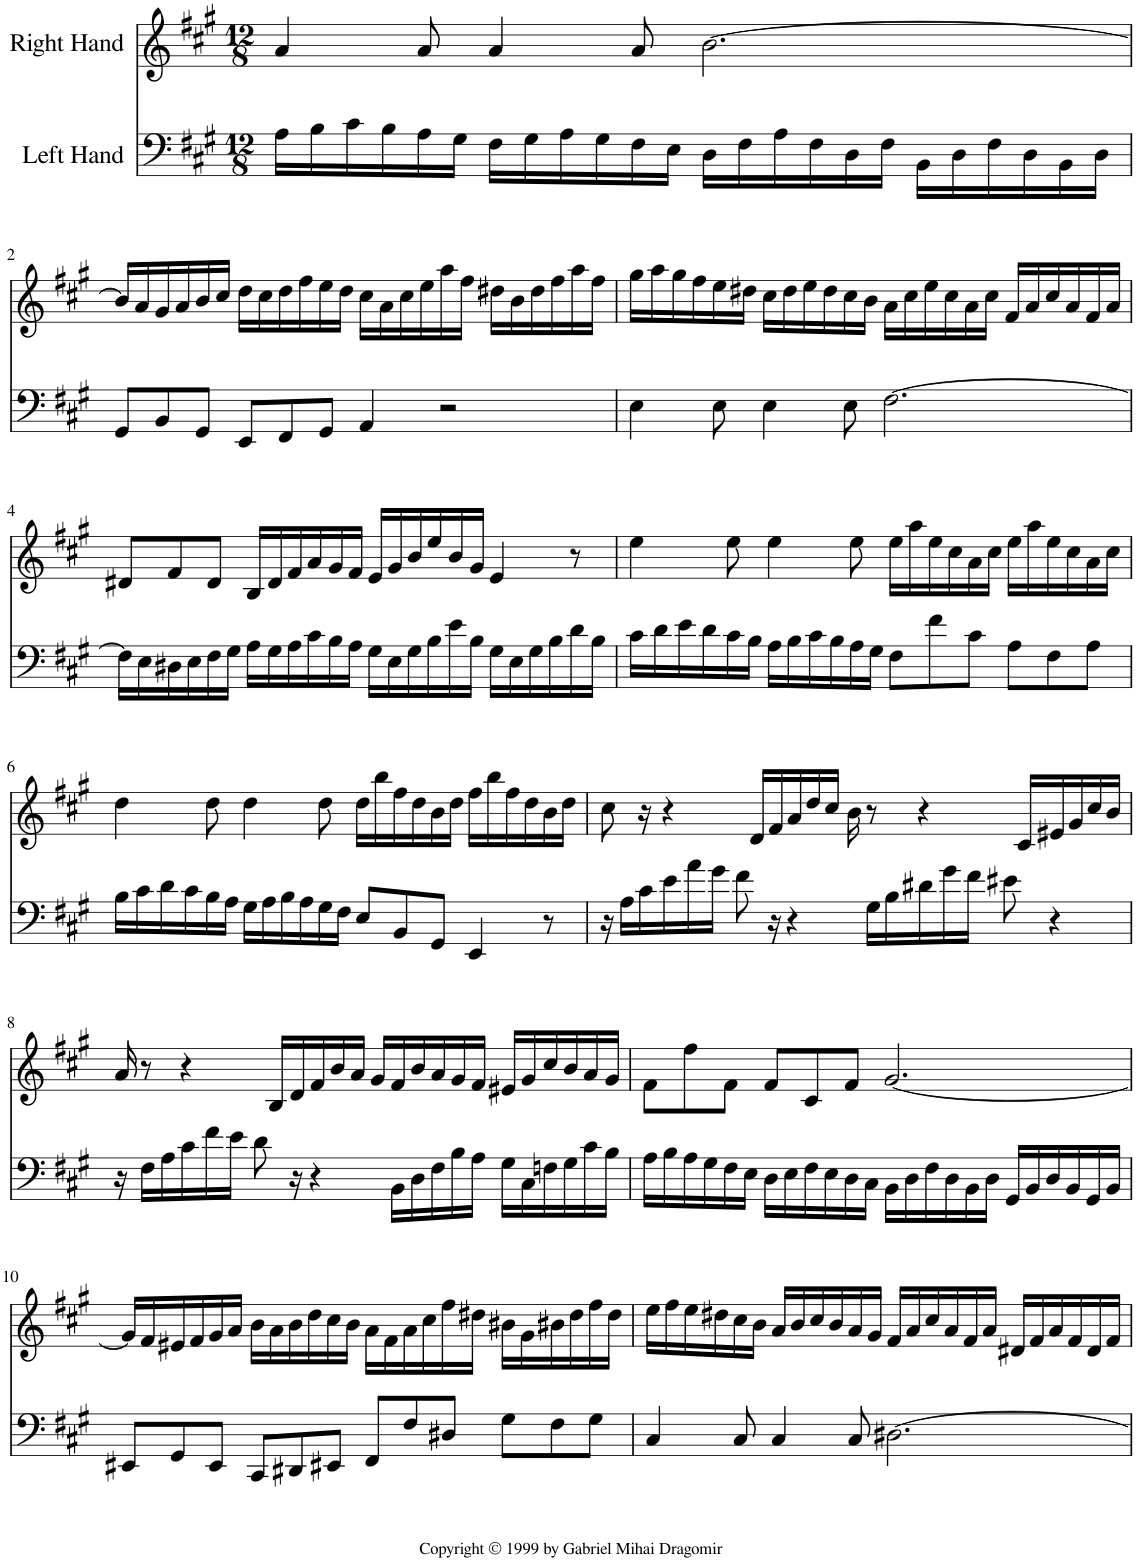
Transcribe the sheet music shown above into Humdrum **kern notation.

**kern	**kern
*part2	*part1
*staff2	*staff1
*I"Left Hand	*I"Right Hand
*clefF4	*clefG2
*k[f#c#g#]	*k[f#c#g#]
*M12/8	*M12/8
=1	=1
16A\LL	4a/
16B\	.
16c#\	.
16B\	.
16A\	8a/
16G#\JJ	.
16F#\LL	4a/
16G#\	.
16A\	.
16G#\	.
16F#\	8a/
16E\JJ	.
16D\LL	[2.b\
16F#\	.
16A\	.
16F#\	.
16D\	.
16F#\JJ	.
16BB\LL	.
16D\	.
16F#\	.
16D\	.
16BB\	.
16D\JJ	.
!!LO:LB:g=z
=2	=2
8GG#/L	16b/LL]
.	16a/
8BB/	16g#/
.	16a/
8GG#/J	16b/
.	16cc#/JJ
8EE/L	16dd\LL
.	16cc#\
8FF#/	16dd\
.	16ff#\
8GG#/J	16ee\
.	16dd\JJ
4AA/	16cc#\LL
.	16a\
.	16cc#\
.	16ee\
2r	16aa\
.	16ff#\JJ
.	16dd#X\LL
.	16b\
.	16dd#\
.	16ff#\
.	16aa\
.	16ff#\JJ
=3	=3
4E\	16gg#\LL
.	16aa\
.	16gg#\
.	16ff#\
8E\	16ee\
.	16dd#X\JJ
4E\	16cc#\LL
.	16dd#\
.	16ee\
.	16dd#\
8E\	16cc#\
.	16b\JJ
[2.F#\	16a\LL
.	16cc#\
.	16ee\
.	16cc#\
.	16a\
.	16cc#\JJ
.	16f#/LL
.	16a/
.	16cc#/
.	16a/
.	16f#/
.	16a/JJ
!!LO:LB:g=z
=4	=4
16F#\LL]	8d#X/L
16E\	.
16D#X\	8f#/
16E\	.
16F#\	8d#/J
16G#\JJ	.
16A\LL	16B/LL
16G#\	16d#/
16A\	16f#/
16c#\	16a/
16B\	16g#/
16A\JJ	16f#/JJ
16G#\LL	16e/LL
16E\	16g#/
16G#\	16b/
16B\	16ee/
16e\	16b/
16B\JJ	16g#/JJ
16G#\LL	4e/
16E\	.
16G#\	.
16B\	.
16d\	8r
16B\JJ	.
=5	=5
16c#\LL	4ee\
16d\	.
16e\	.
16d\	.
16c#\	8ee\
16B\JJ	.
16A\LL	4ee\
16B\	.
16c#\	.
16B\	.
16A\	8ee\
16G#\JJ	.
8F#\L	16ee\LL
.	16aa\
8f#\	16ee\
.	16cc#\
8c#\J	16a\
.	16cc#\JJ
8A\L	16ee\LL
.	16aa\
8F#\	16ee\
.	16cc#\
8A\J	16a\
.	16cc#\JJ
!!LO:LB:g=z
=6	=6
16B\LL	4dd\
16c#\	.
16d\	.
16c#\	.
16B\	8dd\
16A\JJ	.
16G#\LL	4dd\
16A\	.
16B\	.
16A\	.
16G#\	8dd\
16F#\JJ	.
8E/L	16dd\LL
.	16bb\
8BB/	16ff#\
.	16dd\
8GG#/J	16b\
.	16dd\JJ
4EE/	16ff#\LL
.	16bb\
.	16ff#\
.	16dd\
8r	16b\
.	16dd\JJ
=7	=7
16r	8cc#\
16A\LL	.
16c#\	16r
16e\	4r
16a\	.
16g#\JJ	.
8f#\	.
.	16d/LL
16r	16f#/
4r	16a/
.	16dd/
.	16cc#/JJ
.	16b\
16G#\LL	8r
16B\	.
16d#X\	4r
16g#\	.
16f#\JJ	.
8e#X\	.
.	16c#/LL
4r	16e#X/
.	16g#/
.	16cc#/
.	16b/JJ
!!LO:LB:g=z
=8	=8
16r	16a/
16F#\LL	8r
16A\	.
16c#\	4r
16f#\	.
16e\JJ	.
8d\	.
.	16B/LL
16r	16d/
4r	16f#/
.	16b/
.	16a/JJ
.	16g#/LL
16BB\LL	16f#/
16D\	16b/
16F#\	16a/
16B\	16g#/
16A\JJ	16f#/JJ
16G#\LL	16e#X/LL
16C#\	16g#/
16Fn\	16cc#/
16G#\	16b/
16c#\	16a/
16B\JJ	16g#/JJ
=9	=9
16A\LL	8f#\L
16B\	.
16A\	8ff#\
16G#\	.
16F#\	8f#\J
16E\JJ	.
16D\LL	8f#/L
16E\	.
16F#\	8c#/
16E\	.
16D\	8f#/J
16C#\JJ	.
16BB\LL	[2.g#/
16D\	.
16F#\	.
16D\	.
16BB\	.
16D\JJ	.
16GG#/LL	.
16BB/	.
16D/	.
16BB/	.
16GG#/	.
16BB/JJ	.
!!LO:LB:g=z
=10	=10
8EE#X/L	16g#/LL]
.	16f#/
8GG#/	16e#X/
.	16f#/
8EE#/J	16g#/
.	16a/JJ
8CC#/L	16b\LL
.	16a\
8DD#X/	16b\
.	16dd\
8EE#X/J	16cc#\
.	16b\JJ
8FF#/L	16a\LL
.	16f#\
8F#/	16a\
.	16cc#\
8D#X/J	16ff#\
.	16dd#X\JJ
8G#\L	16b#X\LL
.	16g#\
8F#\	16b#X\
.	16dd#\
8G#\J	16ff#\
.	16dd#\JJ
=11	=11
4C#/	16ee\LL
.	16ff#\
.	16ee\
.	16dd#X\
8C#/	16cc#\
.	16b\JJ
4C#/	16a/LL
.	16b/
.	16cc#/
.	16b/
8C#/	16a/
.	16g#/JJ
[2.D#X\	16f#/LL
.	16a/
.	16cc#/
.	16a/
.	16f#/
.	16a/JJ
.	16d#X/LL
.	16f#/
.	16a/
.	16f#/
.	16d#/
.	16f#/JJ
=	=
*-	*-
